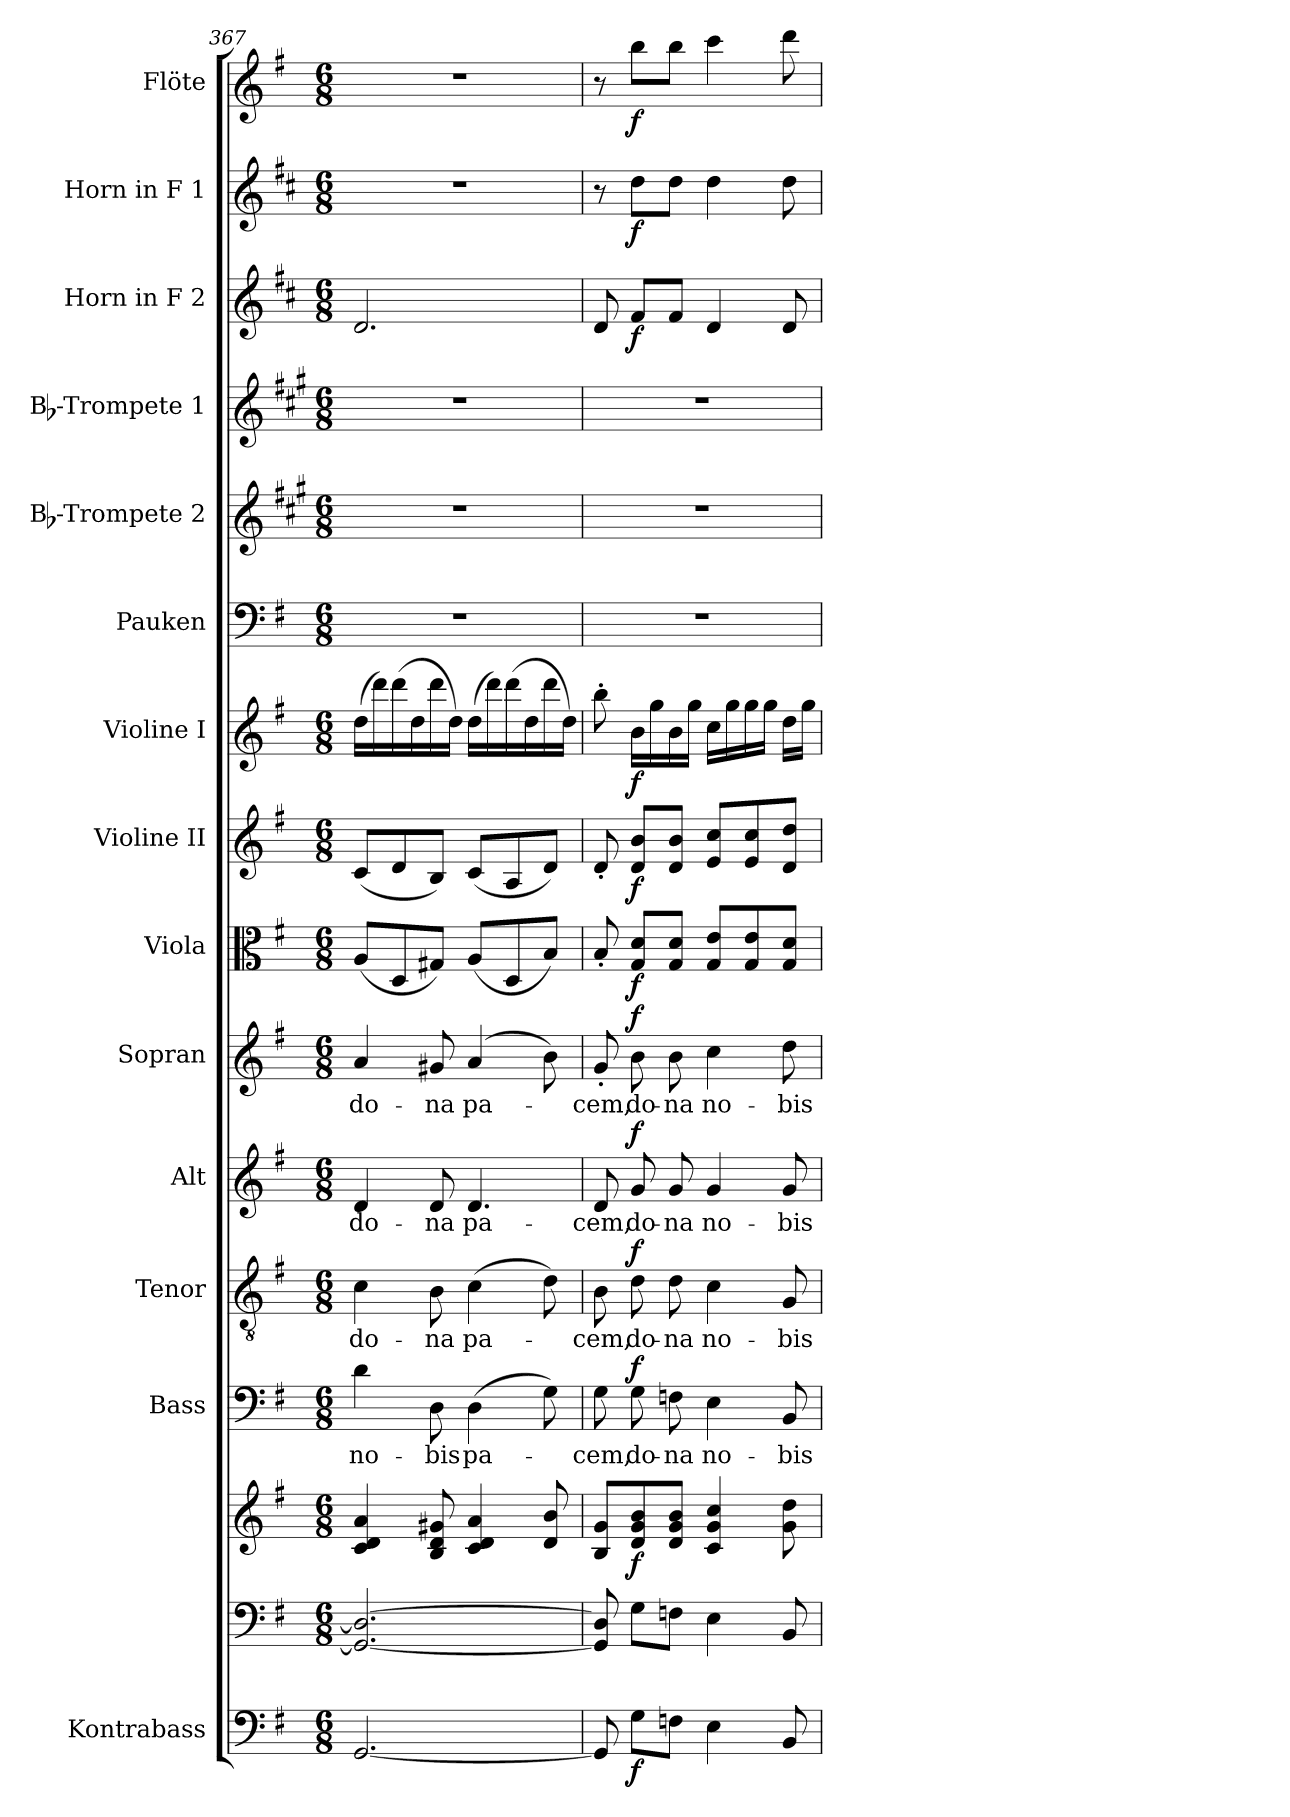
**kern	**dynam	**kern	**kern	**dynam	**kern	**text	**dynam	**kern	**text	**dynam	**kern	**text	**dynam	**kern	**text	**dynam	**kern	**dynam	**kern	**dynam	**kern	**dynam	**kern	**kern	**kern	**kern	**dynam	**kern	**dynam	**kern	**dynam
*part15	*part15	*part14	*part14	*part14	*part13	*part13	*part13	*part12	*part12	*part12	*part11	*part11	*part11	*part10	*part10	*part10	*part9	*part9	*part8	*part8	*part7	*part7	*part6	*part5	*part4	*part3	*part3	*part2	*part2	*part1	*part1
*staff16	*staff16	*staff15	*staff14	*staff14/15	*staff13	*staff13	*staff13	*staff12	*staff12	*staff12	*staff11	*staff11	*staff11	*staff10	*staff10	*staff10	*staff9	*staff9	*staff8	*staff8	*staff7	*staff7	*staff6	*staff5	*staff4	*staff3	*staff3	*staff2	*staff2	*staff1	*staff1
*I"Kontrabass	*	*	*	*	*I"Bass	*	*	*I"Tenor	*	*	*I"Alt	*	*	*I"Sopran	*	*	*I"Viola	*	*I"Violine II	*	*I"Violine I	*	*I"Pauken	*I"Bb-Trompete 2	*I"Bb-Trompete 1	*I"Horn in F 2	*	*I"Horn in F 1	*	*I"Flöte	*
*I'Kb.	*	*	*	*	*I'B.	*	*	*I'T.	*	*	*I'A.	*	*	*I'S.	*	*	*I'Vla.	*	*I'Vl. II	*	*I'Vl. I	*	*I'Pk.	*I'Bb Trp. 2	*I'Bb Trp. 1	*	*	*	*	*I'Fl.	*
*clefF4	*	*clefF4	*clefG2	*	*clefF4	*	*	*clefGv2	*	*	*clefG2	*	*	*clefG2	*	*	*clefC3	*	*clefG2	*	*clefG2	*	*clefF4	*clefG2	*clefG2	*clefG2	*	*clefG2	*	*clefG2	*
*ITrd7c12	*	*	*	*	*	*	*	*	*	*	*	*	*	*	*	*	*	*	*	*	*	*	*	*ITrd1c2	*ITrd1c2	*ITrd4c7	*	*ITrd4c7	*	*	*
*k[f#]	*	*k[f#]	*k[f#]	*	*k[f#]	*	*	*k[f#]	*	*	*k[f#]	*	*	*k[f#]	*	*	*k[f#]	*	*k[f#]	*	*k[f#]	*	*k[f#]	*k[f#]	*k[f#]	*k[f#]	*	*k[f#]	*	*k[f#]	*
*G:	*	*G:	*G:	*	*G:	*	*	*G:	*	*	*G:	*	*	*G:	*	*	*G:	*	*G:	*	*G:	*	*G:	*G:	*G:	*G:	*	*G:	*	*G:	*
*M6/8	*	*M6/8	*M6/8	*	*M6/8	*	*	*M6/8	*	*	*M6/8	*	*	*M6/8	*	*	*M6/8	*	*M6/8	*	*M6/8	*	*M6/8	*M6/8	*M6/8	*M6/8	*	*M6/8	*	*M6/8	*
=367	=367	=367	=367	=367	=367	=367	=367	=367	=367	=367	=367	=367	=367	=367	=367	=367	=367	=367	=367	=367	=367	=367	=367	=367	=367	=367	=367	=367	=367	=367	=367
!	!	!	!	!	!	!LO:LY:b	!	!	!LO:LY:b	!	!	!LO:LY:b	!	!	!LO:LY:b	!	!	!	!	!	!	!	!	!	!	!	!	!	!	!	!
[2.GGG/	.	2.GG/_ 2.D/_	4c/ 4d/ 4a/	.	4d\	no-	.	4c\	do-	.	4d/	do-	.	4a/	do-	.	(<8A/L	.	(<8c/L	.	(>16dd\LL	.	2.r	2.r	2.r	2.G/	.	2.r	.	2.r	.
.	.	.	.	.	.	.	.	.	.	.	.	.	.	.	.	.	.	.	.	.	16ddd\)	.	.	.	.	.	.	.	.	.	.
.	.	.	.	.	.	.	.	.	.	.	.	.	.	.	.	.	8D/	.	8d/	.	(>16ddd\	.	.	.	.	.	.	.	.	.	.
.	.	.	.	.	.	.	.	.	.	.	.	.	.	.	.	.	.	.	.	.	16dd\	.	.	.	.	.	.	.	.	.	.
!	!	!	!	!	!	!LO:LY:b	!	!	!LO:LY:b	!	!	!LO:LY:b	!	!	!LO:LY:b	!	!	!	!	!	!	!	!	!	!	!	!	!	!	!	!
.	.	.	8B/ 8d/ 8g#X/	.	8D\	-bis	.	8B\	-na	.	8d/	-na	.	8g#X/	-na	.	8G#X/J)	.	8B/J)	.	16ddd\	.	.	.	.	.	.	.	.	.	.
.	.	.	.	.	.	.	.	.	.	.	.	.	.	.	.	.	.	.	.	.	16dd\JJ)	.	.	.	.	.	.	.	.	.	.
!	!	!	!	!	!	!LO:LY:b	!	!	!LO:LY:b	!	!	!LO:LY:b	!	!	!LO:LY:b	!	!	!	!	!	!	!	!	!	!	!	!	!	!	!	!
.	.	.	4c/ 4d/ 4a/	.	(>4D\	pa-	.	(>4c\	pa-	.	4.d/	pa-	.	(4a/	pa-	.	(<8A/L	.	(<8c/L	.	(>16dd\LL	.	.	.	.	.	.	.	.	.	.
.	.	.	.	.	.	.	.	.	.	.	.	.	.	.	.	.	.	.	.	.	16ddd\)	.	.	.	.	.	.	.	.	.	.
.	.	.	.	.	.	.	.	.	.	.	.	.	.	.	.	.	8D/	.	8A/	.	(>16ddd\	.	.	.	.	.	.	.	.	.	.
.	.	.	.	.	.	.	.	.	.	.	.	.	.	.	.	.	.	.	.	.	16dd\	.	.	.	.	.	.	.	.	.	.
.	.	.	8d/ 8b/	.	8G\)	.	.	8d\)	.	.	.	.	.	8b\)	.	.	8B/J)	.	8d/J)	.	16ddd\	.	.	.	.	.	.	.	.	.	.
.	.	.	.	.	.	.	.	.	.	.	.	.	.	.	.	.	.	.	.	.	16dd\JJ)	.	.	.	.	.	.	.	.	.	.
=368	=368	=368	=368	=368	=368	=368	=368	=368	=368	=368	=368	=368	=368	=368	=368	=368	=368	=368	=368	=368	=368	=368	=368	=368	=368	=368	=368	=368	=368	=368	=368
!	!	!	!	!	!	!LO:LY:b	!	!	!LO:LY:b	!	!	!LO:LY:b	!	!	!LO:LY:b	!	!	!	!	!	!	!	!	!	!	!	!	!	!	!	!
8GGG/]	.	8GG/] 8D/]	8B/ 8g/L	.	8G\	-cem,	.	8B\	-cem,	.	8d/	-cem,	.	8g'</	-cem,	.	8B'</	.	8d'</	.	8bb'>\	.	2.r	2.r	2.r	8G/	.	8r	.	8r	.
!	!LO:DY:b	!	!	!LO:DY:b	!	!LO:LY:b	!LO:DY:a	!	!LO:LY:b	!LO:DY:a	!	!LO:LY:b	!LO:DY:a	!	!LO:LY:b	!LO:DY:a	!	!LO:DY:b	!	!LO:DY:b	!	!LO:DY:b	!	!	!	!	!LO:DY:b	!	!LO:DY:b	!	!LO:DY:b
8GG\L	f	8G\L	8d/ 8g/ 8b/	f	8G\	do-	f	8d\	do-	f	8g/	do-	f	8b\	do-	f	8G/ 8d/L	f	8d/ 8b/L	f	16b\LL	f	.	.	.	8B/L	f	8g\L	f	8bb\L	f
.	.	.	.	.	.	.	.	.	.	.	.	.	.	.	.	.	.	.	.	.	16gg\	.	.	.	.	.	.	.	.	.	.
!	!	!	!	!	!	!LO:LY:b	!	!	!LO:LY:b	!	!	!LO:LY:b	!	!	!LO:LY:b	!	!	!	!	!	!	!	!	!	!	!	!	!	!	!	!
8FFn\J	.	8Fn\J	8d/ 8g/ 8b/J	.	8Fn\	-na	.	8d\	-na	.	8g/	-na	.	8b\	-na	.	8G/ 8d/J	.	8d/ 8b/J	.	16b\	.	.	.	.	8B/J	.	8g\J	.	8bb\J	.
.	.	.	.	.	.	.	.	.	.	.	.	.	.	.	.	.	.	.	.	.	16gg\JJ	.	.	.	.	.	.	.	.	.	.
!	!	!	!	!	!	!LO:LY:b	!	!	!LO:LY:b	!	!	!LO:LY:b	!	!	!LO:LY:b	!	!	!	!	!	!	!	!	!	!	!	!	!	!	!	!
4EE\	.	4E\	4c/ 4g/ 4cc/	.	4E\	no-	.	4c\	no-	.	4g/	no-	.	4cc\	no-	.	8G/ 8e/L	.	8e/ 8cc/L	.	16cc\LL	.	.	.	.	4G/	.	4g\	.	4ccc\	.
.	.	.	.	.	.	.	.	.	.	.	.	.	.	.	.	.	.	.	.	.	16gg\	.	.	.	.	.	.	.	.	.	.
.	.	.	.	.	.	.	.	.	.	.	.	.	.	.	.	.	8G/ 8e/	.	8e/ 8cc/	.	16gg\	.	.	.	.	.	.	.	.	.	.
.	.	.	.	.	.	.	.	.	.	.	.	.	.	.	.	.	.	.	.	.	16gg\JJ	.	.	.	.	.	.	.	.	.	.
!	!	!	!	!	!	!LO:LY:b	!	!	!LO:LY:b	!	!	!LO:LY:b	!	!	!LO:LY:b	!	!	!	!	!	!	!	!	!	!	!	!	!	!	!	!
8BBB/	.	8BB/	8g\ 8dd\	.	8BB/	-bis	.	8G/	-bis	.	8g/	-bis	.	8dd\	-bis	.	8G/ 8d/J	.	8d/ 8dd/J	.	16dd\LL	.	.	.	.	8G/	.	8g\	.	8ddd\	.
.	.	.	.	.	.	.	.	.	.	.	.	.	.	.	.	.	.	.	.	.	16gg\JJ	.	.	.	.	.	.	.	.	.	.
=	=	=	=	=	=	=	=	=	=	=	=	=	=	=	=	=	=	=	=	=	=	=	=	=	=	=	=	=	=	=	=
*-	*-	*-	*-	*-	*-	*-	*-	*-	*-	*-	*-	*-	*-	*-	*-	*-	*-	*-	*-	*-	*-	*-	*-	*-	*-	*-	*-	*-	*-	*-	*-
